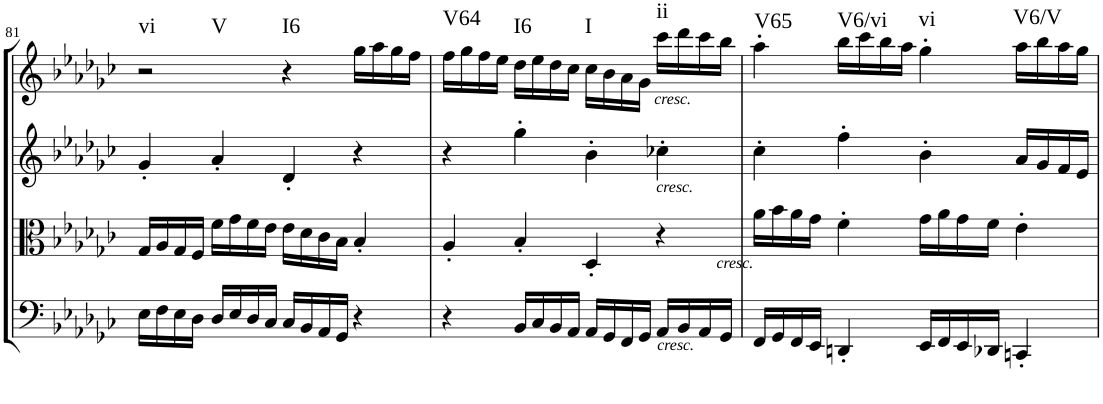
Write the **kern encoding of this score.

**kern	**kern	**kern	**kern	**harte
*part4	*part3	*part2	*part1	*part1
*staff4	*staff3	*staff2	*staff1	*
*I"Violoncello.	*I"Viola.	*I"Violino II.	*I"Violino I.	*
*I'Vc	*I'Vla	*I'Vln	*I'Vln	*
!!LO:PB:g=z
*clefF4	*clefC3	*clefG2	*clefG2	*
*k[b-e-a-d-g-c-]	*k[b-e-a-d-g-c-]	*k[b-e-a-d-g-c-]	*k[b-e-a-d-g-c-]	*
*G-:	*G-:	*G-:	*G-:	*
*M4/4	*M4/4	*M4/4	*M4/4	*
*met(c)	*met(c)	*met(c)	*met(c)	*
=81	=81	=81	=81	=81
!	!	!	!	!LO:H:n=1:kt=vi
!	!	!	!	!LO:H:n=2:kt=V
16E-\LL	16G-/LL	4g-'/	2r	N N
16F\	16A-/	.	.	.
16E-\	16G-/	.	.	.
16D-\JJ	16F/JJ	.	.	.
16D-/LL	16f\LL	4a-'/	.	.
16E-/	16g-\	.	.	.
16D-/	16f\	.	.	.
16C-/JJ	16e-\JJ	.	.	.
!	!	!	!	!LO:H:kt=I6
16C-/LL	16e-\LL	4d-'/	4r	N
16BB-/	16d-\	.	.	.
16AA-/	16c-\	.	.	.
16GG-/JJ	16B-\JJ	.	.	.
4r	4B-'/	4r	16gg-\LL	.
.	.	.	16aa-\	.
.	.	.	16gg-\	.
.	.	.	16ff\JJ	.
=82	=82	=82	=82	=82
4r	4A-'/	4r	16ff\LL	N
.	.	.	16gg-\	.
.	.	.	16ff\	.
.	.	.	16ee-\JJ	.
!	!	!	!	!LO:H:kt=I6
16BB-/LL	4B-'/	4gg-'\	16dd-\LL	N
16C-/	.	.	16ee-\	.
16BB-/	.	.	16dd-\	.
16AA-/JJ	.	.	16cc-\JJ	.
!	!	!	!	!LO:H:kt=I
16AA-/LL	4D-'/	4b-'\	16cc-\LL	N
16GG-/	.	.	16b-\	.
16FF/	.	.	16a-\	.
16GG-/JJ	.	.	16g-\JJ	.
!	!	!	!LO:TX:b:i:t=cresc.	!
!	!	!LO:TX:b:i:t=cresc.	!	!
!LO:TX:b:i:t=cresc.	!	!	!	!LO:H:kt=ii
16AA-/LL	4r	4cc-X'\	16ccc-\LL	N
16BB-/	.	.	16ddd-\	.
16AA-/	.	.	16ccc-\	.
16GG-/JJ	.	.	16bb-\JJ	.
!	!LO:TX:b:i:t=cresc.	!	!	!LO:H:kt=V64
=83	=83	=83	=83	=83
!	!	!	!	!LO:H:kt=V65
16FF/LL	16a-\LL	4cc-'\	4aa-'\	N
16GG-/	16b-\	.	.	.
16FF/	16a-\	.	.	.
16EE-/JJ	16g-\JJ	.	.	.
!	!	!	!	!LO:H:kt=V6/vi
4DDn'/	4f'\	4ff'\	16bb-\LL	N
.	.	.	16ccc-\	.
.	.	.	16bb-\	.
.	.	.	16aa-\JJ	.
!	!	!	!	!LO:H:kt=vi
16EE-/LL	16g-\LL	4b-'\	4gg-'\	N
16FF/	16a-\	.	.	.
16EE-/	16g-\	.	.	.
16DD-X/JJ	16f\JJ	.	.	.
!	!	!	!	!LO:H:kt=V6/V
4CCn'/	4e-'\	16a-/LL	16aa-\LL	N
.	.	16g-/	16bb-\	.
.	.	16f/	16aa-\	.
.	.	16e-/JJ	16gg-\JJ	.
=	=	=	=	=
*-	*-	*-	*-	*-
